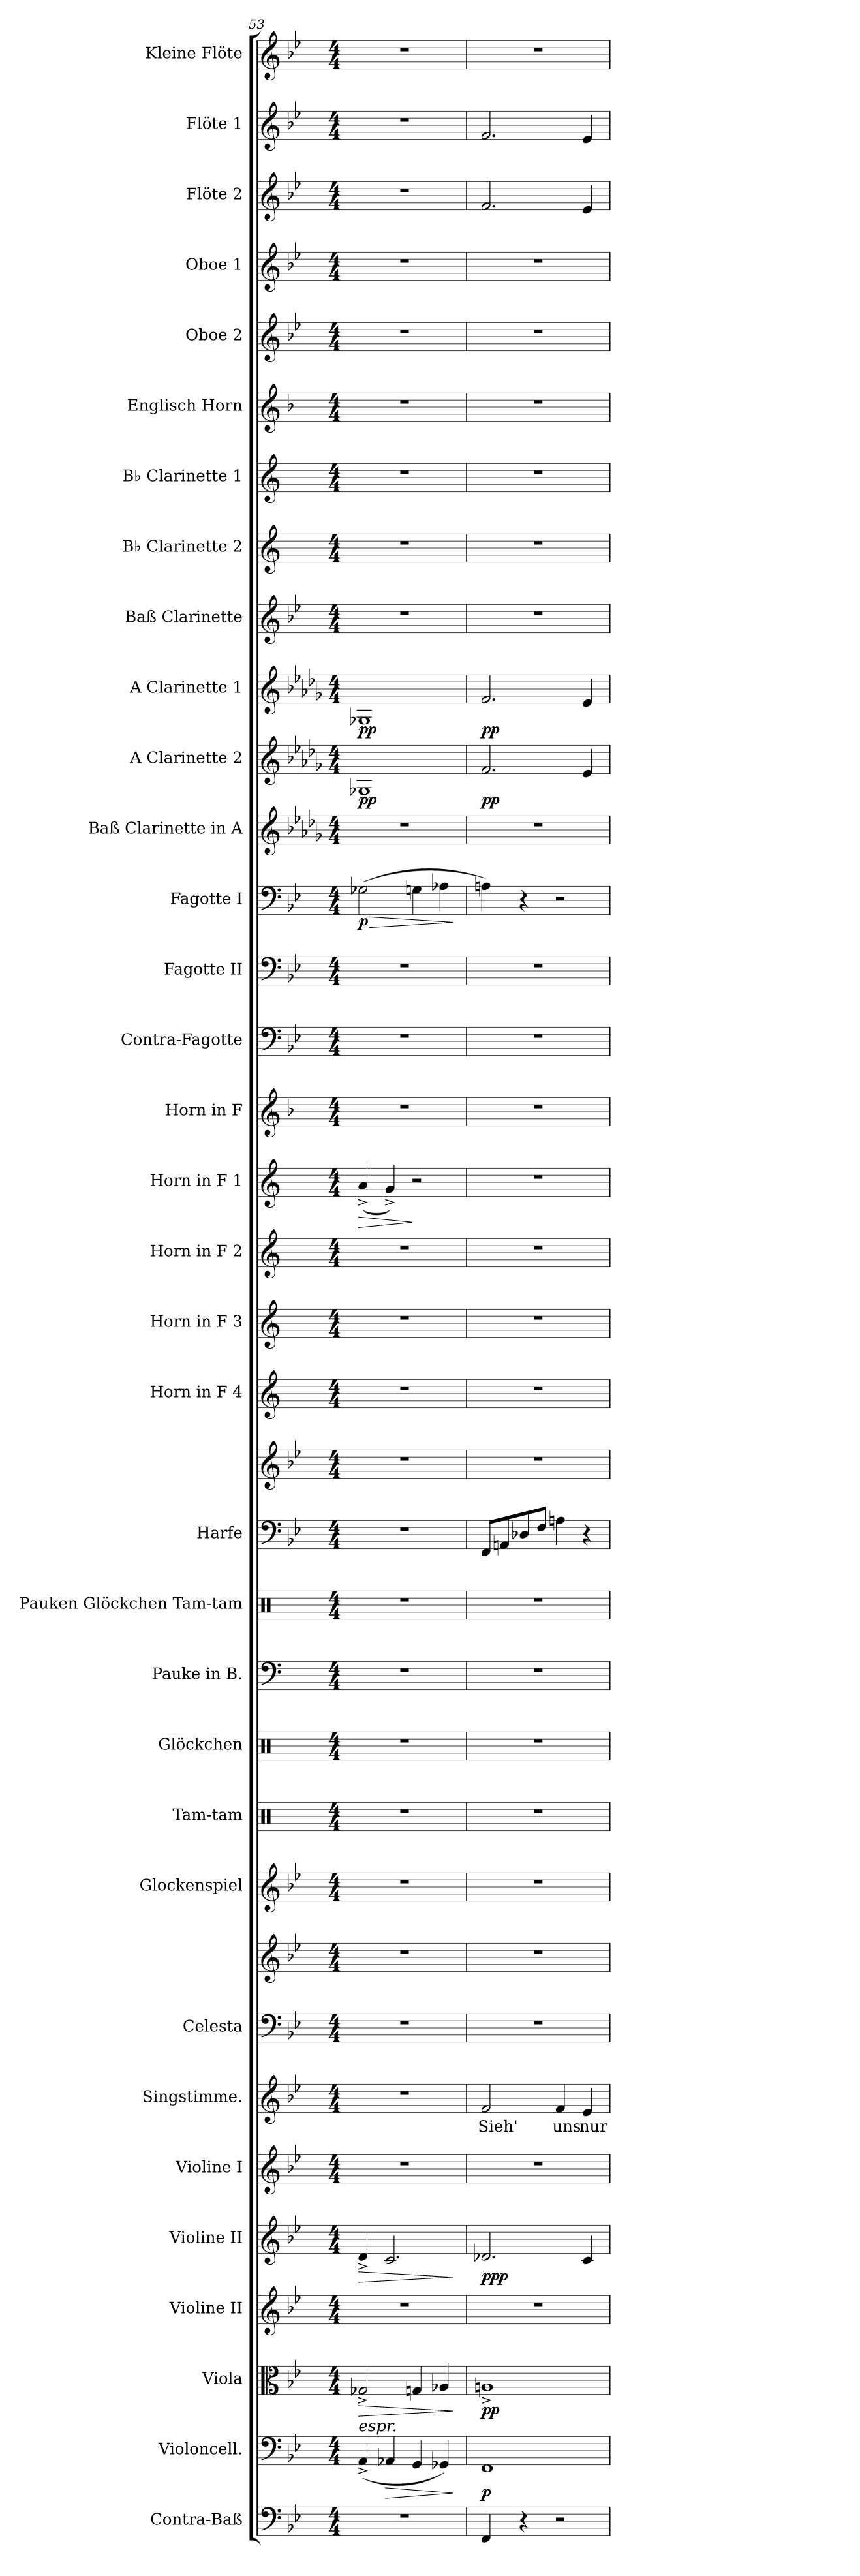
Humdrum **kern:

**kern	**kern	**dynam	**kern	**dynam	**kern	**kern	**dynam	**kern	**kern	**text	**kern	**kern	**kern	**kern	**kern	**kern	**kern	**kern	**kern	**kern	**kern	**kern	**kern	**dynam	**kern	**kern	**kern	**kern	**dynam	**kern	**kern	**dynam	**kern	**dynam	**kern	**kern	**kern	**kern	**kern	**kern	**kern	**kern	**kern
*part34	*part33	*part33	*part32	*part32	*part31	*part30	*part30	*part29	*part28	*part28	*part27	*part27	*part26	*part25	*part24	*part23	*part22	*part21	*part21	*part20	*part19	*part18	*part17	*part17	*part16	*part15	*part14	*part13	*part13	*part12	*part11	*part11	*part10	*part10	*part9	*part8	*part7	*part6	*part5	*part4	*part3	*part2	*part1
*staff36	*staff35	*staff35	*staff34	*staff34	*staff33	*staff32	*staff32	*staff31	*staff30	*staff30	*staff29	*staff28	*staff27	*staff26	*staff25	*staff24	*staff23	*staff22	*staff21	*staff20	*staff19	*staff18	*staff17	*staff17	*staff16	*staff15	*staff14	*staff13	*staff13	*staff12	*staff11	*staff11	*staff10	*staff10	*staff9	*staff8	*staff7	*staff6	*staff5	*staff4	*staff3	*staff2	*staff1
*I"Contra-Baß	*I"Violoncell.	*	*I"Viola	*	*I"Violine II	*I"Violine II	*	*I"Violine I	*I"Singstimme.	*	*I"Celesta	*	*I"Glockenspiel	*I"Tam-tam	*I"Glöckchen	*I"Pauke in B.	*I"Pauken  Glöckchen Tam-tam	*I"Harfe	*	*I"Horn in F 4	*I"Horn in F 3	*I"Horn in F 2	*I"Horn in F 1	*	*I"Horn in F	*I"Contra-Fagotte	*I"Fagotte II	*I"Fagotte I	*	*I"Baß Clarinette in A	*I"A Clarinette 2	*	*I"A Clarinette 1	*	*I"Baß Clarinette	*I"B♭ Clarinette 2	*I"B♭ Clarinette 1	*I"Englisch Horn	*I"Oboe 2	*I"Oboe 1	*I"Flöte 2	*I"Flöte 1	*I"Kleine Flöte
*I'C.-B.	*I'Vc.	*	*I'Vla.	*	*I'Vln. II	*I'Vln. II	*	*I'Vln. I	*I'Sgst.	*	*I'Cel.	*	*I'Glk.	*I'Tam-tam	*I'Gl.	*I'Pauke	*I'Tam-tam	*I'Hfe.	*	*I'Hn. 4	*I'Hn. 3	*I'Hn. 2	*I'Hn. 1	*	*	*I'C.-Fg.	*I'Fg. II	*I'Fg. I	*	*	*I'A Cl. 2	*	*I'A Cl. 1	*	*I'B. Cl.	*I'B♭ Cl. 2	*I'B♭ Cl. 1	*I'E. H.	*I'Ob. 2	*I'Ob. 1	*I'Fl. 2	*I'Fl. 1	*I'Kl. Fl.
*clefF4	*clefF4	*	*clefC3	*	*clefG2	*clefG2	*	*clefG2	*clefG2	*	*clefF4	*clefG2	*clefG2	*clefX	*clefX	*clefF4	*clefX	*clefF4	*clefG2	*clefG2	*clefG2	*clefG2	*clefG2	*	*clefG2	*clefF4	*clefF4	*clefF4	*	*clefG2	*clefG2	*	*clefG2	*	*clefG2	*clefG2	*clefG2	*clefG2	*clefG2	*clefG2	*clefG2	*clefG2	*clefG2
*ITrd7c12	*	*	*	*	*	*	*	*	*	*	*ITrd-7c-12	*ITrd-7c-12	*ITrd-14c-24	*	*	*	*	*	*	*ITrd4c7	*ITrd4c7	*ITrd4c7	*ITrd4c7	*	*ITrd4c7	*ITrd7c12	*	*	*	*ITrd2c3	*ITrd2c3	*	*ITrd2c3	*	*ITrd8c14	*ITrd1c2	*ITrd1c2	*ITrd4c7	*	*	*	*	*ITrd-7c-12
*k[b-e-]	*k[b-e-]	*	*k[b-e-]	*	*k[b-e-]	*k[b-e-]	*	*k[b-e-]	*k[b-e-]	*	*k[b-e-]	*k[b-e-]	*k[b-e-]	*k[]	*k[]	*k[]	*k[]	*k[b-e-]	*k[b-e-]	*k[b-]	*k[b-]	*k[b-]	*k[b-]	*	*k[b-e-]	*k[b-e-]	*k[b-e-]	*k[b-e-]	*	*k[b-e-]	*k[b-e-]	*	*k[b-e-]	*	*k[b-e-]	*k[b-e-]	*k[b-e-]	*k[b-e-]	*k[b-e-]	*k[b-e-]	*k[b-e-]	*k[b-e-]	*k[b-e-]
*M4/4	*M4/4	*	*M4/4	*	*M4/4	*M4/4	*	*M4/4	*M4/4	*	*M4/4	*M4/4	*M4/4	*M4/4	*M4/4	*M4/4	*M4/4	*M4/4	*M4/4	*M4/4	*M4/4	*M4/4	*M4/4	*	*M4/4	*M4/4	*M4/4	*M4/4	*	*M4/4	*M4/4	*	*M4/4	*	*M4/4	*M4/4	*M4/4	*M4/4	*M4/4	*M4/4	*M4/4	*M4/4	*M4/4
=53	=53	=53	=53	=53	=53	=53	=53	=53	=53	=53	=53	=53	=53	=53	=53	=53	=53	=53	=53	=53	=53	=53	=53	=53	=53	=53	=53	=53	=53	=53	=53	=53	=53	=53	=53	=53	=53	=53	=53	=53	=53	=53	=53
!	!LO:TX:a:i:t=espr.	!	!	!	!	!	!	!	!	!	!	!	!	!	!	!	!	!	!	!	!	!	!	!	!	!	!	!	!	!	!	!	!	!	!	!	!	!	!	!	!	!	!
!	!	!	!	!LO:HP:b	!	!	!LO:HP:b	!	!	!	!	!	!	!	!	!	!	!	!	!	!	!	!	!LO:HP:b	!	!	!	!	!LO:HP:b	!	!	!	!	!	!	!	!	!	!	!	!	!	!
!	!	!	!	!	!	!	!	!	!	!	!	!	!	!	!	!	!	!	!	!	!	!	!	!	!	!	!	!	!LO:DY:n=1:b	!	!	!LO:DY:b	!	!LO:DY:b	!	!	!	!	!	!	!	!	!
1r	(4AA^/	.	2G-X^/	>	1r	4d^/	>	1r	1r	.	1r	1r	1r	1r	1r	1r	1r	1r	1r	1r	1r	1r	(4d^/	>	1r	1r	1r	(2G-X\	> p	1r	1E-X	pp	1E-X	pp	1r	1r	1r	1r	1r	1r	1r	1r	1r
!	!	!LO:HP:b	!	!	!	!	!	!	!	!	!	!	!	!	!	!	!	!	!	!	!	!	!	!	!	!	!	!	!	!	!	!	!	!	!	!	!	!	!	!	!	!	!
.	4AA-X/	>	.	.	.	2.c/	.	.	.	.	.	.	.	.	.	.	.	.	.	.	.	.	4c^/)	.	.	.	.	.	.	.	.	.	.	.	.	.	.	.	.	.	.	.	.
.	4GG/	.	4Gn/	.	.	.	.	.	.	.	.	.	.	.	.	.	.	.	.	.	.	.	2r	]	.	.	.	4Gn\	.	.	.	.	.	.	.	.	.	.	.	.	.	.	.
.	4GG-X/)	.	4A-X/	.	.	.	.	.	.	.	.	.	.	.	.	.	.	.	.	.	.	.	.	.	.	.	.	4A-X\	.	.	.	.	.	.	.	.	.	.	.	.	.	.	.
.	.	]	.	]	.	.	]	.	.	.	.	.	.	.	.	.	.	.	.	.	.	.	.	.	.	.	.	.	]	.	.	.	.	.	.	.	.	.	.	.	.	.	.
=54	=54	=54	=54	=54	=54	=54	=54	=54	=54	=54	=54	=54	=54	=54	=54	=54	=54	=54	=54	=54	=54	=54	=54	=54	=54	=54	=54	=54	=54	=54	=54	=54	=54	=54	=54	=54	=54	=54	=54	=54	=54	=54	=54
!	!	!LO:DY:b	!	!LO:DY:b	!	!	!LO:DY:b	!	!	!LO:LY:b	!	!	!	!	!	!	!	!	!	!	!	!	!	!	!	!	!	!	!LO:DY:b	!	!	!LO:DY:b	!	!LO:DY:b	!	!	!	!	!	!	!	!	!
4FFF/	1FF	p	1An^	pp	1r	2.d-X/	ppp	1r	2f/	Sieh'	1r	1r	1r	1r	1r	1r	1r	8FF/L	1r	1r	1r	1r	1r	.	1r	1r	1r	4An\)	other-dynamics	1r	2.d/	pp	2.d/	pp	1r	1r	1r	1r	1r	1r	2.f/	2.f/	1r
.	.	.	.	.	.	.	.	.	.	.	.	.	.	.	.	.	.	8AAn/	.	.	.	.	.	.	.	.	.	.	.	.	.	.	.	.	.	.	.	.	.	.	.	.	.
4r	.	.	.	.	.	.	.	.	.	.	.	.	.	.	.	.	.	8D-X/	.	.	.	.	.	.	.	.	.	4r	.	.	.	.	.	.	.	.	.	.	.	.	.	.	.
.	.	.	.	.	.	.	.	.	.	.	.	.	.	.	.	.	.	8F/J	.	.	.	.	.	.	.	.	.	.	.	.	.	.	.	.	.	.	.	.	.	.	.	.	.
!	!	!	!	!	!	!	!	!	!	!LO:LY:b	!	!	!	!	!	!	!	!	!	!	!	!	!	!	!	!	!	!	!	!	!	!	!	!	!	!	!	!	!	!	!	!	!
2r	.	.	.	.	.	.	.	.	4f/	uns	.	.	.	.	.	.	.	4An\	.	.	.	.	.	.	.	.	.	2r	.	.	.	.	.	.	.	.	.	.	.	.	.	.	.
!	!	!	!	!	!	!	!	!	!	!LO:LY:b	!	!	!	!	!	!	!	!	!	!	!	!	!	!	!	!	!	!	!	!	!	!	!	!	!	!	!	!	!	!	!	!	!
.	.	.	.	.	.	4c/	.	.	4e-/	nur	.	.	.	.	.	.	.	4r	.	.	.	.	.	.	.	.	.	.	.	.	4c/	.	4c/	.	.	.	.	.	.	.	4e-/	4e-/	.
=	=	=	=	=	=	=	=	=	=	=	=	=	=	=	=	=	=	=	=	=	=	=	=	=	=	=	=	=	=	=	=	=	=	=	=	=	=	=	=	=	=	=	=
*-	*-	*-	*-	*-	*-	*-	*-	*-	*-	*-	*-	*-	*-	*-	*-	*-	*-	*-	*-	*-	*-	*-	*-	*-	*-	*-	*-	*-	*-	*-	*-	*-	*-	*-	*-	*-	*-	*-	*-	*-	*-	*-	*-
